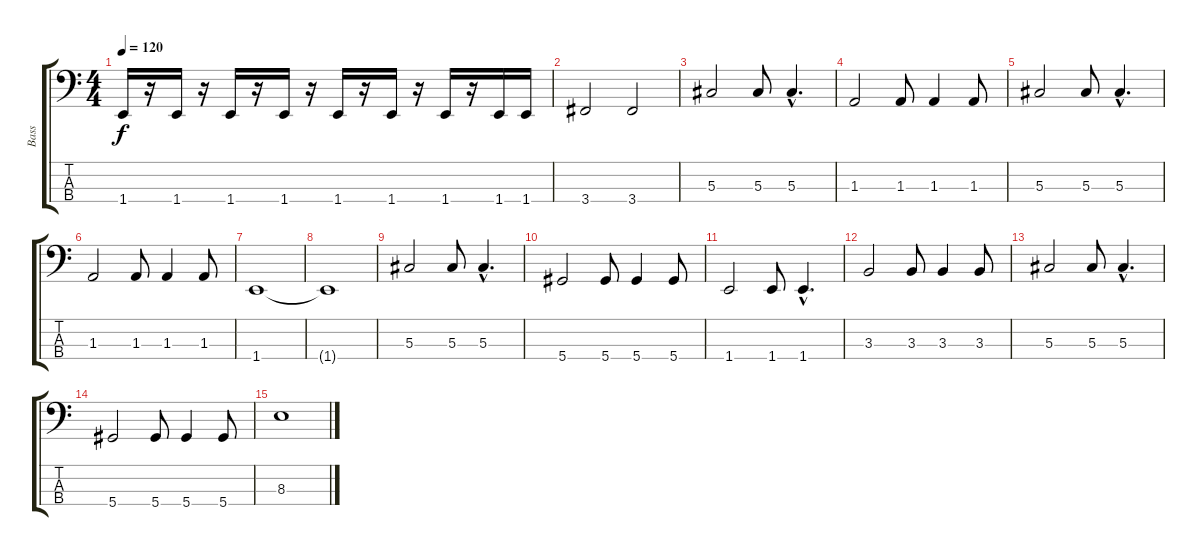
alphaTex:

\track ("Bass" "Bass") {instrument electricbassfinger}
\staff {score tabs}
\tuning (Gb2 Db2 Ab1 Eb1) {hide}
\ts (4 4)
\tempo 120
\clef f4
\ks c
1.4.16{dy f} r.16 1.4.16 r.16 1.4.16 r.16 1.4.16 r.16 1.4.16 r.16 1.4.16 r.16 1.4.16 r.16 1.4.16 1.4.16 |
3.4.2 3.4.2 |
5.3.2 5.3.8 5.3{hac}.4{d} |
1.3.2 1.3.8 1.3.4 1.3.8 |
5.3.2 5.3.8 5.3{hac}.4{d} |
1.3.2 1.3.8 1.3.4 1.3.8 |
1.4.1 |
1.4{t}.1 |
5.3.2 5.3.8 5.3{hac}.4{d} |
5.4.2 5.4.8 5.4.4 5.4.8 |
1.4.2 1.4.8 1.4{hac}.4{d} |
3.3.2 3.3.8 3.3.4 3.3.8 |
5.3.2 5.3.8 5.3{hac}.4{d} |
5.4.2 5.4.8 5.4.4 5.4.8 |
8.3.1
